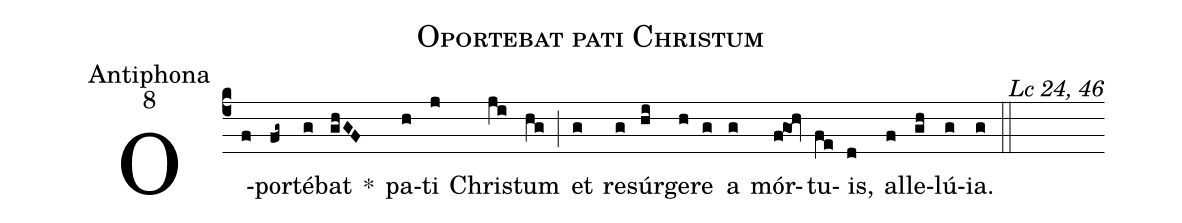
name:Oportebat pati Christum;
office-part:Antiphona;
mode:8;
commentary:Lc 24, 46;
%%
(c4) O(f)por(fg~)té(g)bat(ghGF) *() pa(h)ti(j) Chris(ji)tum(hg) (;) et(g) re(g)súr(hi)ge(h)re(g) a(g) mór(f!go!hv)tu(fe)is,(d) al(f)le(gh)lú(g)ia.(g) (::)
